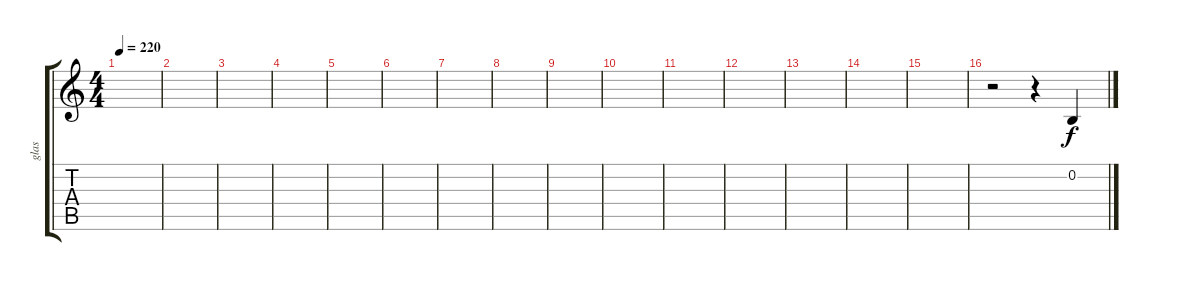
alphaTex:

\track ("glas" "glas") {instrument stringensemble1}
\staff {score tabs}
\tuning (E4 B3 G3 D3 A2 E2) {hide}
\ts (4 4)
\tempo 220
\clef g2
\ks c
|
|
|
|
|
|
|
|
|
|
|
|
|
|
|
r.2 r.4 0.2.4
